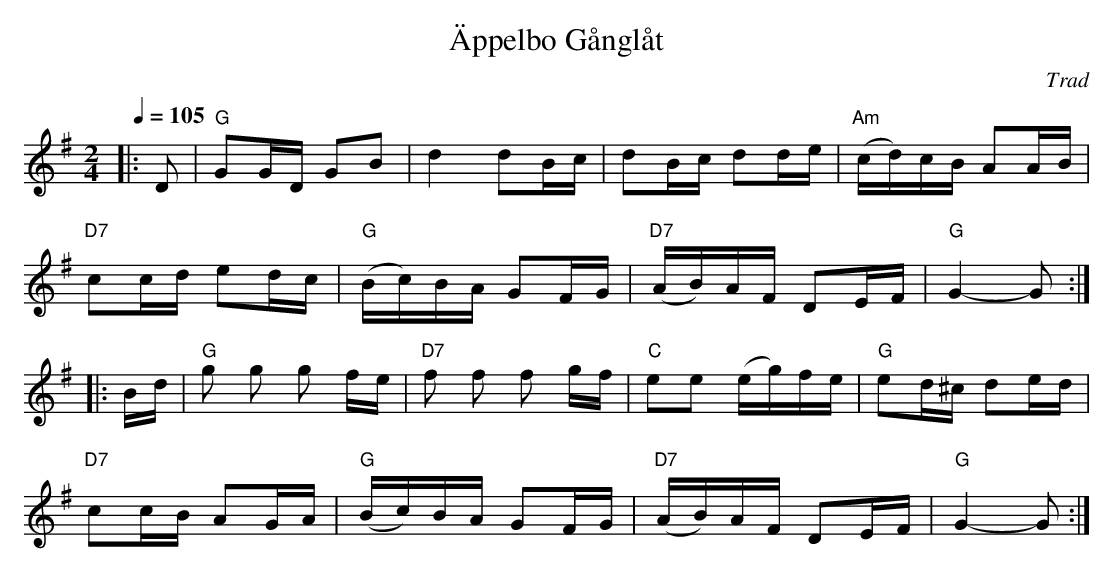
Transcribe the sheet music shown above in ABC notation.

X:1
T:\"Appelbo G\aangl\aat
O:Trad
M:2/4
L:1/16
Q:1/4=105
K:G
|: D2 | "G"G2GD G2B2 | d4 d2Bc | d2Bc d2de | "Am"(cd)cB A2AB |
 "D7"c2cd e2dc | "G"(Bc)BA G2FG | "D7"(AB)AF D2EF | "G"G4- G2 :|
|: Bd | "G"g2 g2 g2 fe | "D7"f2 f2 f2 gf | "C"e2e2 (eg)fe | "G"e2d^c d2ed |
 "D7"c2cB A2GA | "G"(Bc)BA G2FG | "D7"(AB)AF D2EF | "G"G4- G2 :|
